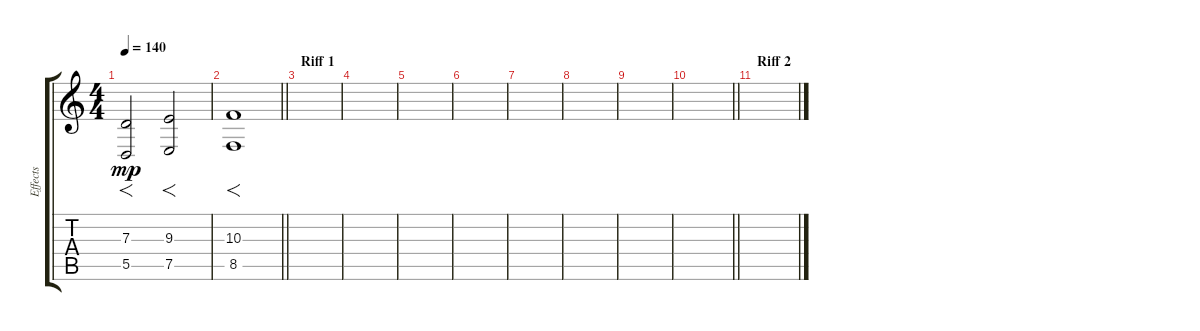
\track ("Effects" "Effects") {instrument applause}
\staff {score tabs}
\tuning (E4 B3 G3 D3 A2 E2) {hide}
\ts (4 4)
\tempo 140
\clef g2
\ks c
(7.3 5.5).2{f dy mp} (9.3 7.5).2{f} |
\barLineRight lightlight
(10.3 8.5).1{f} |
\section ("" "Riff 1")
|
|
|
|
|
|
|
\barLineRight lightlight
|
\section ("" "Riff 2")
